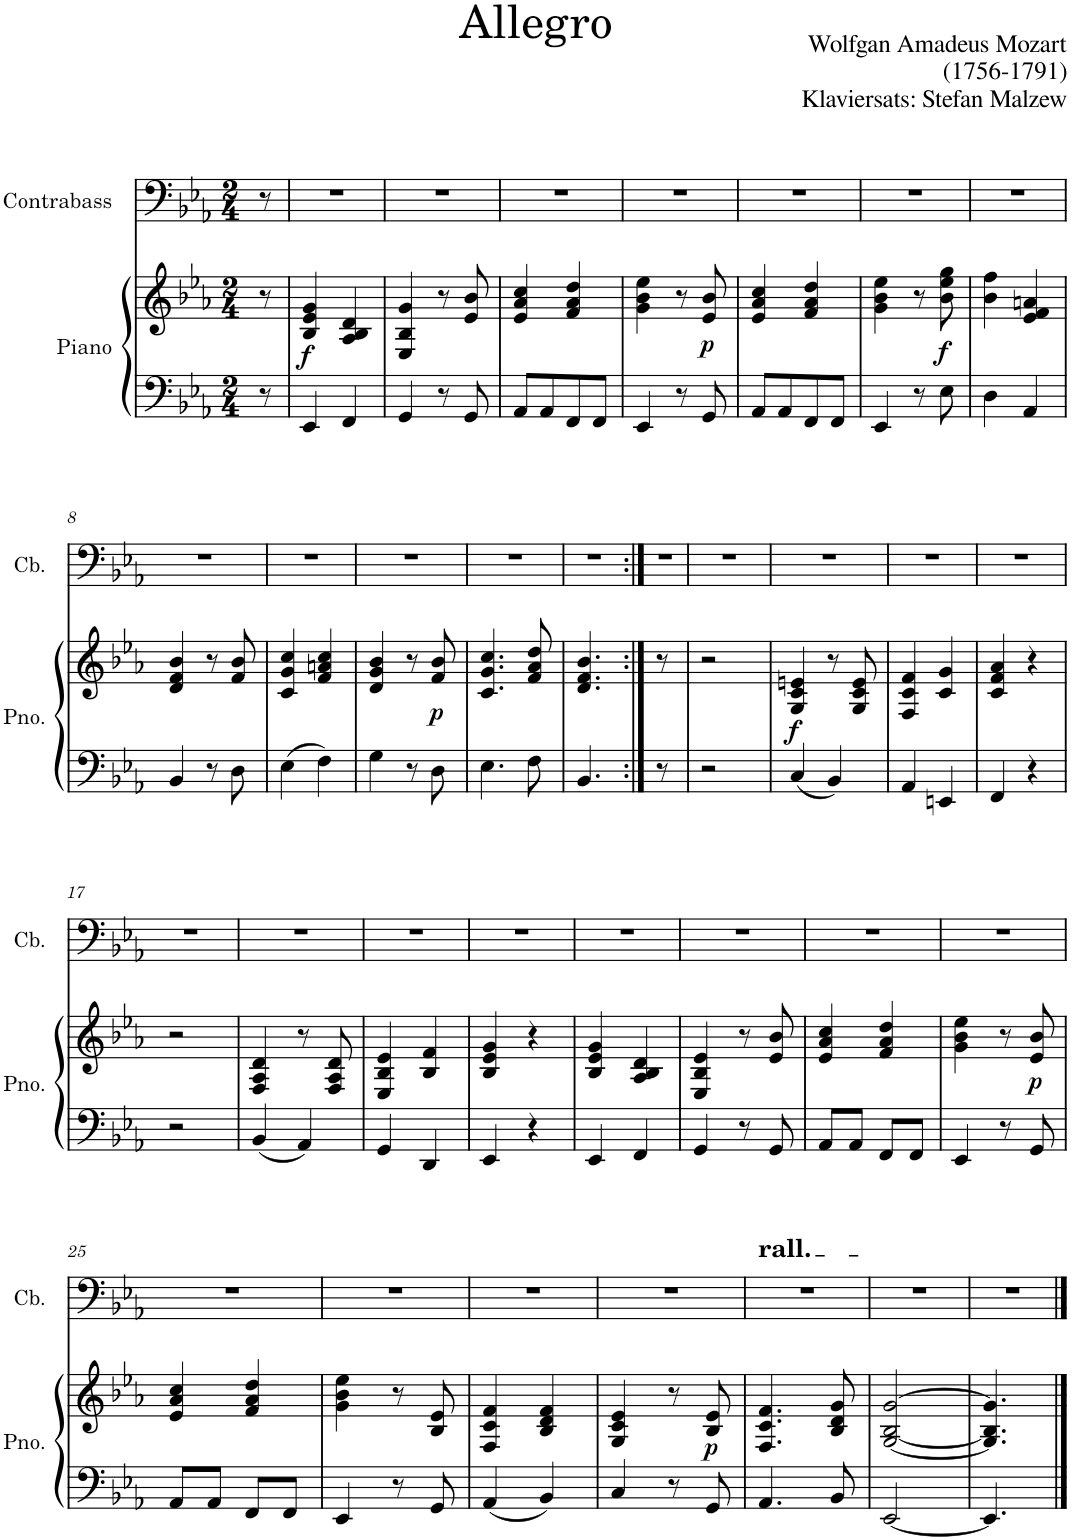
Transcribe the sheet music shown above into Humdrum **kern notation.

**kern	**kern	**dynam	**kern
*part2	*part2	*part2	*part1
*staff3	*staff2	*staff2/3	*staff1
*I"Piano	*	*	*I"Contrabass
*I'Pno.	*	*	*I'Cb.
*clefF4	*clefG2	*	*clefF4
*	*	*	*Trd7c12
*k[b-e-a-]	*k[b-e-a-]	*	*k[b-e-a-]
*M2/4	*M2/4	*	*M2/4
=1	=1	=1	=1
8r	8r	.	8r
=1	=1	=1	=1
!	!	!LO:DY:b	!
4EE-/	4B-/ 4e-/ 4g/	f	2r
4FF/	4A-/ 4B-/ 4d/	.	.
=2	=2	=2	=2
4GG/	4E-/ 4B-/ 4g/	.	2r
8r	8r	.	.
8GG/	8e-/ 8b-/	.	.
=3	=3	=3	=3
8AA-/L	4e-/ 4a-/ 4cc/	.	2r
8AA-/	.	.	.
8FF/	4f/ 4a-/ 4dd/	.	.
8FF/J	.	.	.
=4	=4	=4	=4
4EE-/	4g\ 4b-\ 4ee-\	.	2r
8r	8r	.	.
!	!	!LO:DY:b	!
8GG/	8e-/ 8b-/	p	.
=5	=5	=5	=5
8AA-/L	4e-/ 4a-/ 4cc/	.	2r
8AA-/	.	.	.
8FF/	4f/ 4a-/ 4dd/	.	.
8FF/J	.	.	.
=6	=6	=6	=6
4EE-/	4g\ 4b-\ 4ee-\	.	2r
8r	8r	.	.
!	!	!LO:DY:b	!
8E-\	8b-\ 8ee-\ 8gg\	f	.
=7	=7	=7	=7
4D\	4b-\ 4ff\	.	2r
4AA-/	4e-/ 4f/ 4an/	.	.
!!LO:LB:g=z
=8	=8	=8	=8
4BB-/	4d/ 4f/ 4b-/	.	2r
8r	8r	.	.
8D\	8f/ 8b-/	.	.
=9	=9	=9	=9
4E-\	4c/ 4g/ 4cc/	.	2r
4F\	4f/ 4an/ 4cc/	.	.
=10	=10	=10	=10
4G\	4d/ 4g/ 4b-/	.	2r
8r	8r	.	.
!	!	!LO:DY:b	!
8D\	8f/ 8b-/	p	.
=11	=11	=11	=11
4.E-\	4.c/ 4.g/ 4.cc/	.	2r
8F\	8f/ 8a-/ 8dd/	.	.
=12	=12	=12	=12
4.BB-/	4.d/ 4.f/ 4.b-/	.	2r
8ryy	8ryy	.	.
=13:|!	=13:|!	=13:|!	=13:|!
8r	8r	.	2r
4.ryy	4.ryy	.	.
=14	=14	=14	=14
2r	2r	.	2r
=15	=15	=15	=15
!	!	!LO:DY:b	!
4C/	4G/ 4c/ 4en/	f	2r
4BB-/	8r	.	.
.	8G/ 8c/ 8e/	.	.
=16	=16	=16	=16
4AA-/	4F/ 4c/ 4f/	.	2r
4EEn/	4c/ 4g/	.	.
=16	=16	=16	=16
4FF/	4c/ 4f/ 4a-/	.	2r
4r	4r	.	.
!!LO:LB:g=z
=17	=17	=17	=17
2r	2r	.	2r
=18	=18	=18	=18
4BB-/	4F/ 4A-/ 4d/	.	2r
4AA-/	8r	.	.
.	8F/ 8A-/ 8d/	.	.
=19	=19	=19	=19
4GG/	4E-/ 4B-/ 4e-/	.	2r
4DD/	4B-/ 4f/	.	.
=20	=20	=20	=20
4EE-/	4B-/ 4e-/ 4g/	.	2r
4r	4r	.	.
=21	=21	=21	=21
4EE-/	4B-/ 4e-/ 4g/	.	2r
4FF/	4A-/ 4B-/ 4d/	.	.
=22	=22	=22	=22
4GG/	4E-/ 4B-/ 4e-/	.	2r
8r	8r	.	.
8GG/	8e-/ 8b-/	.	.
=23	=23	=23	=23
8AA-/L	4e-/ 4a-/ 4cc/	.	2r
8AA-/J	.	.	.
8FF/L	4f/ 4a-/ 4dd/	.	.
8FF/J	.	.	.
=24	=24	=24	=24
4EE-/	4g\ 4b-\ 4ee-\	.	2r
8r	8r	.	.
!	!	!LO:DY:b	!
8GG/	8e-/ 8b-/	p	.
!!LO:LB:g=z
=25	=25	=25	=25
8AA-/L	4e-/ 4a-/ 4cc/	.	2r
8AA-/J	.	.	.
8FF/L	4f/ 4a-/ 4dd/	.	.
8FF/J	.	.	.
=26	=26	=26	=26
4EE-/	4g\ 4b-\ 4ee-\	.	2r
8r	8r	.	.
8GG/	8B-/ 8e-/	.	.
=27	=27	=27	=27
4AA-/	4F/ 4c/ 4f/	.	2r
4BB-/	4B-/ 4d/ 4f/	.	.
=28	=28	=28	=28
4C/	4G/ 4c/ 4e-/	.	2r
8r	8r	.	.
!	!	!LO:DY:b	!
8GG/	8B-/ 8e-/	p	.
=29	=29	=29	=29
!	!	!	!LO:TX:a:t=rall.
4.AA-/	4.F/ 4.c/ 4.f/	.	2r
8BB-/	8B-/ 8d/ 8g/	.	.
=30	=30	=30	=30
[2EE-/	[2G/ [2B-/ [2g/	.	2r
=31	=31	=31	=31
4.EE-/]	4.G/] 4.B-/] 4.g/]	.	2r
8ryy	8ryy	.	.
==	==	==	==
*-	*-	*-	*-
